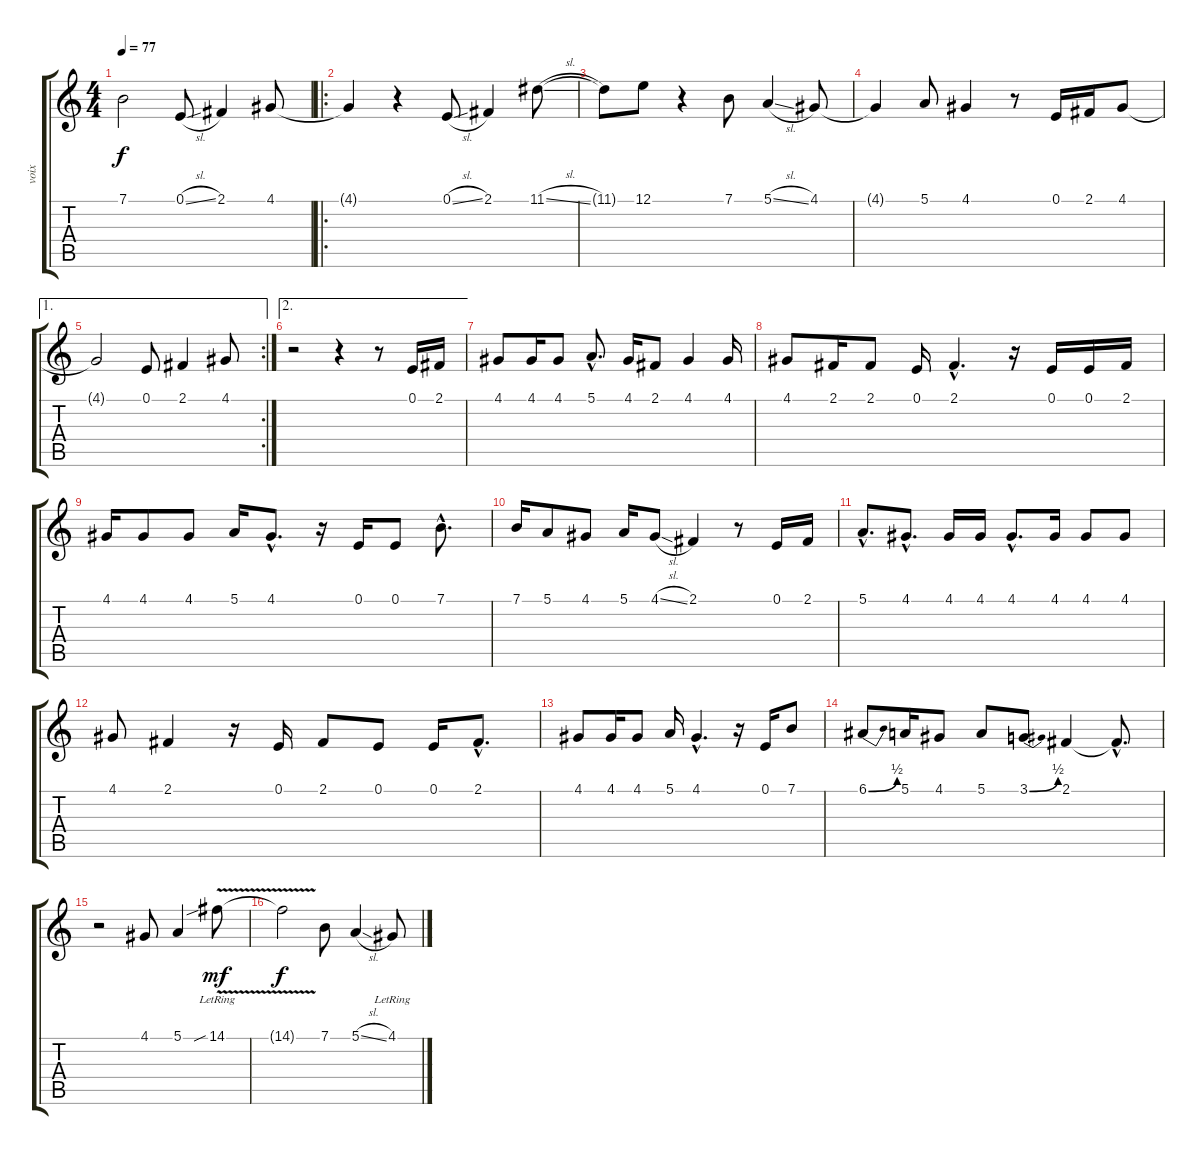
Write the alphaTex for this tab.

\track ("voix" "voix") {instrument voiceoohs}
\staff {score tabs}
\tuning (E4 B3 G3 D3 A2 E2) {hide}
\ts (4 4)
\tempo 77
\clef g2
\ks c
7.1{t}.2{dy f} 0.1{sl}.8 2.1.4 4.1.8 |
\ro
4.1{t}.4 r.4 0.1{sl}.8 2.1.4 11.1{sl}.8 |
11.1{t}.8 12.1.8 r.4 7.1.8 5.1{sl}.4 4.1.8 |
4.1{t}.4 5.1.8 4.1.4 r.8 0.1.16 2.1.16 4.1.8 |
\ae 1
\rc 2
4.1{t}.2 0.1.8 2.1.4 4.1.8 |
\ae 2
r.2 r.4 r.8 0.1.16 2.1.16 |
4.1.8 4.1.16 4.1.8 5.1{hac}.8{d} 4.1.16 2.1.8 4.1.4 4.1.16 |
4.1.8 2.1.16 2.1.8 0.1.16 2.1{hac}.4{d} r.16 0.1.16 0.1.16 2.1.16 |
4.1.16 4.1.8 4.1.8 5.1.16 4.1{hac}.8{d} r.16 0.1.16 0.1.8 7.1{hac}.8{d} |
7.1.16 5.1.8 4.1.8 5.1.16 4.1{sl}.8 2.1.4 r.8 0.1.16 2.1.16 |
5.1{hac}.8{d} 4.1{hac}.8{d} 4.1.16 4.1.16 4.1{hac}.8{d} 4.1.16 4.1.8 4.1.8 |
4.1.8 2.1.4 r.16 0.1.16 2.1.8 0.1.8 0.1.16 2.1{hac}.8{d} |
4.1.8 4.1.16 4.1.8 5.1.16 4.1{hac}.4{d} r.16 0.1.16 7.1.8 |
6.1{be (bend 0 0 60 2)}.8 5.1.16 4.1.8 5.1.8 3.1{be (bend 0 0 60 2)}.8 2.1.4 2.1{hac t}.8{d} |
r.2 4.1.8 5.1.4 14.1{v sib lr}.8{dy mf} |
14.1{t}.2{dy f} 7.1.8 5.1{sl}.4 4.1{lr}.8
